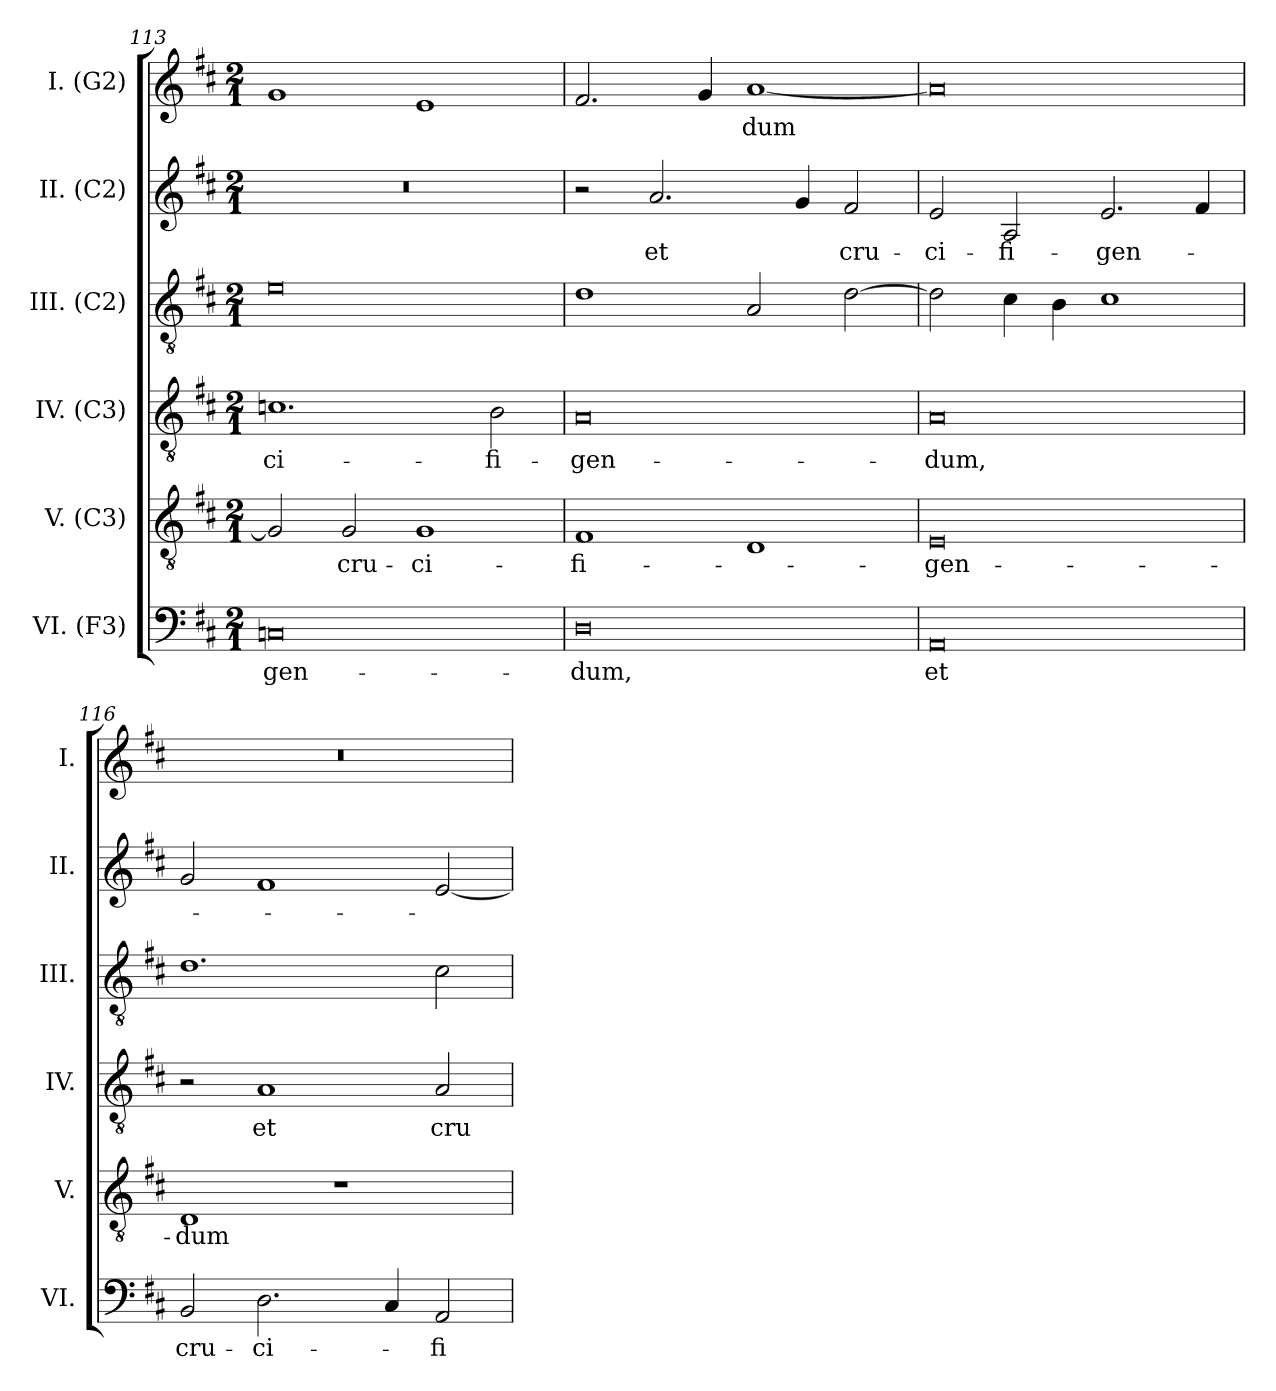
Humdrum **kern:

**kern	**text	**kern	**text	**kern	**text	**kern	**kern	**text	**kern	**text
*part6	*part6	*part5	*part5	*part4	*part4	*part3	*part2	*part2	*part1	*part1
*staff6	*staff6	*staff5	*staff5	*staff4	*staff4	*staff3	*staff2	*staff2	*staff1	*staff1
*I"VI. (F3)	*	*I"V. (C3)	*	*I"IV. (C3)	*	*I"III. (C2)	*I"II. (C2)	*	*I"I. (G2)	*
*I'VI.	*	*I'V.	*	*I'IV.	*	*I'III.	*I'II.	*	*I'I.	*
*clefF4	*	*clefGv2	*	*clefGv2	*	*clefGv2	*clefG2	*	*clefG2	*
*	*	*	*	*	*	*ITrd7c12	*	*	*	*
*k[f#c#]	*	*k[f#c#]	*	*k[f#c#]	*	*k[f#c#]	*k[f#c#]	*	*k[f#c#]	*
*D:	*	*D:	*	*D:	*	*D:	*D:	*	*D:	*
*M2/1	*	*M2/1	*	*M2/1	*	*M2/1	*M2/1	*	*M2/1	*
=113	=113	=113	=113	=113	=113	=113	=113	=113	=113	=113
!	!LO:LY:b:color=#000000	!	!	!	!	!	!	!	!	!
!	!	!	!	!	!LO:LY:b:color=#000000	!	!LO:N:vis=1	!	!	!
0Cni	-gen-	2Gi/]	.	1.cni	-ci-	0Ei	0r	.	1gi	.
!	!	!	!LO:LY:b:color=#000000	!	!	!	!	!	!	!
.	.	2Gi/	cru-	.	.	.	.	.	.	.
!	!	!	!LO:LY:b:color=#000000	!	!	!	!	!	!	!
.	.	1Gi	-ci-	.	.	.	.	.	1ei	.
!	!	!	!	!	!LO:LY:b:color=#000000	!	!	!	!	!
.	.	.	.	2Bi\	-fi-	.	.	.	.	.
!!LO:PB:g=z
=114	=114	=114	=114	=114	=114	=114	=114	=114	=114	=114
!	!LO:LY:b:color=#000000	!	!	!	!	!	!	!	!	!
!	!	!	!LO:LY:b:color=#000000	!	!	!	!	!	!	!
!	!	!	!	!	!LO:LY:b:color=#000000	!	!	!	!	!
0Di	-dum,	1F#i	-fi-	0Ai	-gen-	1Di	2r	.	2.f#i/	.
!	!	!	!	!	!	!	!	!LO:LY:b:color=#000000	!	!
.	.	.	.	.	.	.	2.ai/	et	.	.
.	.	.	.	.	.	.	.	.	4gi/	.
!	!	!	!	!	!	!	!	!	!	!LO:LY:b:color=#000000
.	.	1Di	.	.	.	2AAi/	.	.	[1ai	-dum
.	.	.	.	.	.	.	4gi/	.	.	.
!	!	!	!	!	!	!	!	!LO:LY:b:color=#000000	!	!
.	.	.	.	.	.	[2Di\	2f#i/	cru-	.	.
=115	=115	=115	=115	=115	=115	=115	=115	=115	=115	=115
!	!LO:LY:b:color=#000000	!	!	!	!	!	!	!	!	!
!	!	!	!LO:LY:b:color=#000000	!	!	!	!	!	!	!
!	!	!	!	!	!LO:LY:b:color=#000000	!	!	!	!	!
!	!	!	!	!	!	!	!	!LO:LY:b:color=#000000	!	!
0AAi	et	0Ei	-gen-	0Ai	-dum,	2Di\]	2ei/	-ci-	0ai]	.
!	!	!	!	!	!	!	!	!LO:LY:b:color=#000000	!	!
.	.	.	.	.	.	4C#i\	2Ai/	-fi-	.	.
.	.	.	.	.	.	4BBi\	.	.	.	.
!	!	!	!	!	!	!	!	!LO:LY:b:color=#000000	!	!
.	.	.	.	.	.	1C#i	2.ei/	-gen-	.	.
.	.	.	.	.	.	.	4f#i/	.	.	.
=116	=116	=116	=116	=116	=116	=116	=116	=116	=116	=116
!	!LO:LY:b:color=#000000	!	!	!	!	!	!	!	!	!
!	!	!	!LO:LY:b:color=#000000	!	!	!	!	!	!LO:N:vis=1	!
2BBi/	cru-	1Di	-dum	2r	.	1.Di	2gi/	.	0r	.
!	!LO:LY:b:color=#000000	!	!	!	!	!	!	!	!	!
!	!	!	!	!	!LO:LY:b:color=#000000	!	!	!	!	!
2.Di\	-ci-	.	.	1Ai	et	.	1f#i	.	.	.
.	.	1r	.	.	.	.	.	.	.	.
4C#i/	.	.	.	.	.	.	.	.	.	.
!	!LO:LY:b:color=#000000	!	!	!	!	!	!	!	!	!
!	!	!	!	!	!LO:LY:b:color=#000000	!	!	!	!	!
2AAi/	-fi-	.	.	2Ai/	cru-	2C#i\	[2ei/	.	.	.
=	=	=	=	=	=	=	=	=	=	=
*-	*-	*-	*-	*-	*-	*-	*-	*-	*-	*-
